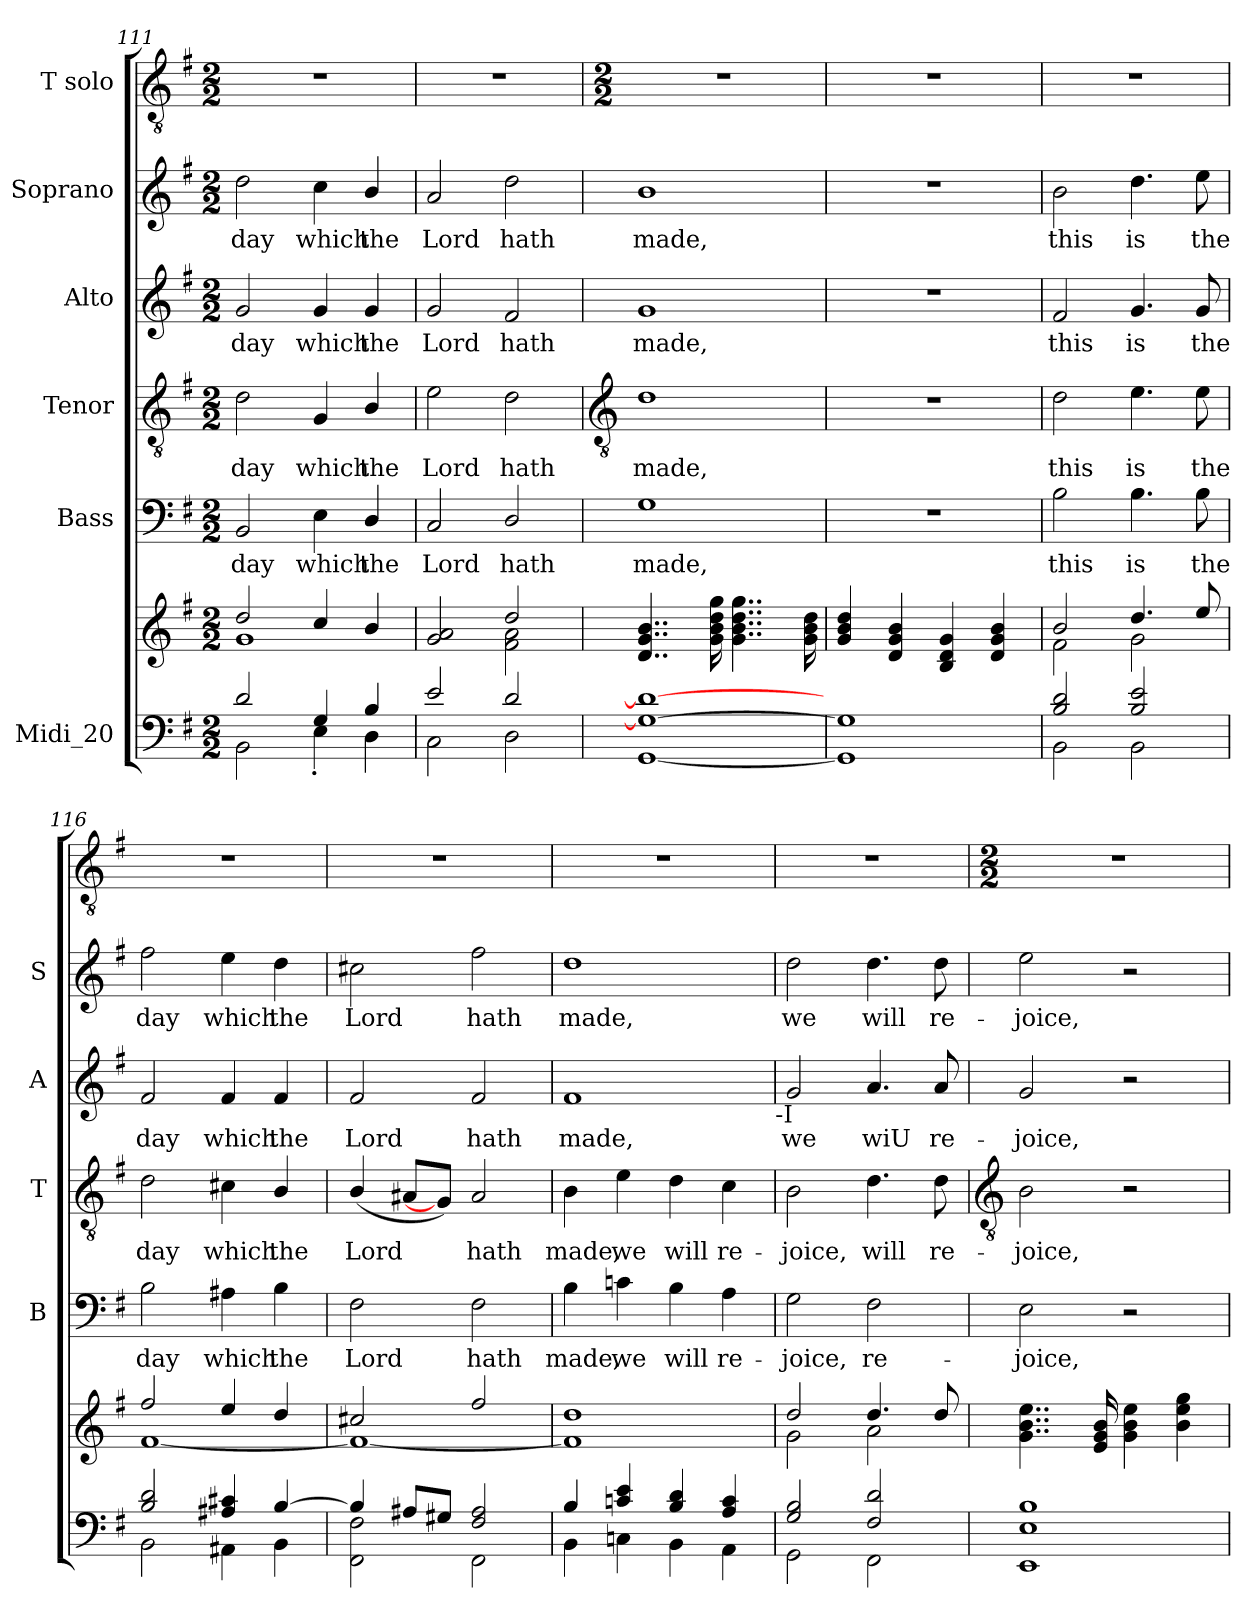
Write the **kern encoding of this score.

**kern	**kern	**kern	**text	**kern	**text	**kern	**text	**kern	**text	**kern
*part6	*part6	*part5	*part5	*part4	*part4	*part3	*part3	*part2	*part2	*part1
*staff7	*staff6	*staff5	*staff5	*staff4	*staff4	*staff3	*staff3	*staff2	*staff2	*staff1
*I"Midi_20	*	*I"Bass	*	*I"Tenor	*	*I"Alto	*	*I"Soprano	*	*I"T solo
*	*	*I'B	*	*I'T	*	*I'A	*	*I'S	*	*
*clefF4	*clefG2	*clefF4	*	*clefGv2	*	*clefG2	*	*clefG2	*	*clefGv2
*k[f#]	*k[f#]	*k[f#]	*	*k[f#]	*	*k[f#]	*	*k[f#]	*	*k[f#]
*G:	*G:	*G:	*	*G:	*	*G:	*	*G:	*	*G:
*M2/2	*M2/2	*M2/2	*	*M2/2	*	*M2/2	*	*M2/2	*	*M2/2
=111	=111	=111	=111	=111	=111	=111	=111	=111	=111	=111
*^	*^	*	*	*	*	*	*	*	*	*
!	!	!	!	!	!LO:LY:b	!	!LO:LY:b	!	!LO:LY:b	!	!LO:LY:b	!
2d/	2BB\	2dd/	1g\	2BB	day	2d	day	2g	day	2dd	day	1r
!	!	!	!	!	!LO:LY:b	!	!LO:LY:b	!	!LO:LY:b	!	!LO:LY:b	!
4G/	4E'\	4cc/	.	4E	which	4G	which	4g	which	4cc	which	.
!	!	!	!	!	!LO:LY:b	!	!LO:LY:b	!	!LO:LY:b	!	!LO:LY:b	!
4B/	4D\	4b/	.	4D/	the	4B/	the	4g	the	4b/	the	.
=112	=112	=112	=112	=112	=112	=112	=112	=112	=112	=112	=112	=112
!	!	!	!	!	!LO:LY:b	!	!LO:LY:b	!	!LO:LY:b	!	!LO:LY:b	!
2e/	2C\	2ryy	2g/ 2a/	2C	Lord	2e	Lord	2g	Lord	2a	Lord	1r
!	!	!	!	!	!LO:LY:b	!	!LO:LY:b	!	!LO:LY:b	!	!LO:LY:b	!
2d/	2D\	2dd/	2f#\ 2a\	2D/	hath	2d	hath	2f#	hath	2dd	hath	.
!!LO:LB:g=z
=113	=113	=113	=113	=113	=113	=113	=113	=113	=113	=113	=113	=113
*	*	*	*	*	*	*clefGv2	*	*	*	*	*	*
*	*	*	*	*	*	*	*	*	*	*	*	*M2/2
!	!	!	!	!	!LO:LY:b	!	!LO:LY:b	!	!LO:LY:b	!	!LO:LY:b	!
1G/_ 1d/_	[1GG\	4..d/ 4..g/ 4..b/	2ryy	1G	made,	1d	made,	1g	made,	1b	made,	1r
.	.	16g\ 16b\ 16dd\ 16gg\	.	.	.	.	.	.	.	.	.	.
.	.	4..g\ 4..b\ 4..dd\ 4..gg\	2ryy	.	.	.	.	.	.	.	.	.
.	.	16g\ 16b\ 16dd\	.	.	.	.	.	.	.	.	.	.
=114	=114	=114	=114	=114	=114	=114	=114	=114	=114	=114	=114	=114
1G/]	1GG\]	4g/ 4b/ 4dd/	2ryy	1r	.	1r	.	1r	.	1r	.	1r
.	.	4d/ 4g/ 4b/	.	.	.	.	.	.	.	.	.	.
.	.	4B/ 4d/ 4g/	2ryy	.	.	.	.	.	.	.	.	.
.	.	4d/ 4g/ 4b/	.	.	.	.	.	.	.	.	.	.
=115	=115	=115	=115	=115	=115	=115	=115	=115	=115	=115	=115	=115
!	!	!	!	!	!LO:LY:b	!	!LO:LY:b	!	!LO:LY:b	!	!LO:LY:b	!
2B/ 2d/	2BB\	2b/	2f#\	2B	this	2d	this	2f#	this	2b	this	1r
!	!	!	!	!	!LO:LY:b	!	!LO:LY:b	!	!LO:LY:b	!	!LO:LY:b	!
2B/ 2e/	2BB\	4.dd/	2g\	4.B	is	4.e	is	4.g	is	4.dd	is	.
!	!	!	!	!	!LO:LY:b	!	!LO:LY:b	!	!LO:LY:b	!	!LO:LY:b	!
.	.	8ee/	.	8B	the	8e	the	8g	the	8ee	the	.
=116	=116	=116	=116	=116	=116	=116	=116	=116	=116	=116	=116	=116
!	!	!	!	!	!LO:LY:b	!	!LO:LY:b	!	!LO:LY:b	!	!LO:LY:b	!
2B/ 2d/	2BB\	2ff#/	[1f#\	2B	day	2d	day	2f#	day	2ff#	day	1r
!	!	!	!	!	!LO:LY:b	!	!LO:LY:b	!	!LO:LY:b	!	!LO:LY:b	!
4A#X/ 4c#X/	4AA#X\	4ee/	.	4A#X	which	4c#X	which	4f#	which	4ee	which	.
!	!	!	!	!	!LO:LY:b	!	!LO:LY:b	!	!LO:LY:b	!	!LO:LY:b	!
[4B/	4BB\	4dd/	.	4B	the	4B/	the	4f#	the	4dd	the	.
=117	=117	=117	=117	=117	=117	=117	=117	=117	=117	=117	=117	=117
!	!	!	!	!	!LO:LY:b	!	!LO:LY:b	!	!LO:LY:b	!	!LO:LY:b	!
4B/]	2FF#\ 2F#\	2cc#X/	1f#\_	2F#	Lord	(<4B/	Lord	2f#	Lord	2cc#X	Lord	1r
8A#X/L	.	.	.	.	.	8A#XL	.	.	.	.	.	.
8G#X/J	.	.	.	.	.	8G#J])	.	.	.	.	.	.
!	!	!	!	!	!LO:LY:b	!	!LO:LY:b	!	!LO:LY:b	!	!LO:LY:b	!
2F#/ 2A#/	2FF#\	2ff#/	.	2F#	hath	2A#	hath	2f#	hath	2ff#	hath	.
=118	=118	=118	=118	=118	=118	=118	=118	=118	=118	=118	=118	=118
!	!	!	!	!	!LO:LY:b	!	!LO:LY:b	!	!LO:LY:b	!	!LO:LY:b	!
4B/	4BB\	1dd/	1f#\]	4B	made,	4B	made,	1f#	made,	1dd	made,	1r
!	!	!	!	!	!LO:LY:b	!	!LO:LY:b	!	!	!	!	!
4cn/ 4e/	4Cn\	.	.	4cn	we	4e	we	.	.	.	.	.
!	!	!	!	!	!LO:LY:b	!	!LO:LY:b	!	!	!	!	!
4B/ 4d/	4BB\	.	.	4B	will	4d	will	.	.	.	.	.
!	!	!	!	!	!LO:LY:b	!	!LO:LY:b	!	!	!	!	!
4A/ 4c/	4AA\	.	.	4A	re-	4c	re-	.	.	.	.	.
!	!	!	!	!	!	!	!	!LO:TX:b:t=-I	!	!	!	!
=119	=119	=119	=119	=119	=119	=119	=119	=119	=119	=119	=119	=119
!	!	!	!	!	!LO:LY:b	!	!LO:LY:b	!	!LO:LY:b	!	!LO:LY:b	!
2G/ 2B/	2GG\	2dd/	2g\	2G	-joice,	2B	-joice,	2g	we	2dd	we	1r
!	!	!	!	!	!LO:LY:b	!	!LO:LY:b	!	!LO:LY:b	!	!LO:LY:b	!
2F#/ 2d/	2FF#\	4.dd/	2a\	2F#	re-	4.d	will	4.a	wiU	4.dd	will	.
!	!	!	!	!	!	!	!LO:LY:b	!	!LO:LY:b	!	!LO:LY:b	!
.	.	8dd/	.	.	.	8d	re-	8a	re-	8dd	re-	.
!!LO:LB:g=z
=120	=120	=120	=120	=120	=120	=120	=120	=120	=120	=120	=120	=120
*	*	*	*	*	*	*clefGv2	*	*	*	*	*	*
*	*	*	*	*	*	*	*	*	*	*	*	*M2/2
!	!	!	!	!	!LO:LY:b	!	!LO:LY:b	!	!LO:LY:b	!	!LO:LY:b	!
1E/ 1B/	1EE\	4..g\ 4..b\ 4..ee\	2ryy	2E	-joice,	2B	-joice,	2g	-joice,	2ee	-joice,	1r
.	.	16e/ 16g/ 16b/	.	.	.	.	.	.	.	.	.	.
.	.	4g\ 4b\ 4ee\	2ryy	2r	.	2r	.	2r	.	2r	.	.
.	.	4b\ 4ee\ 4gg\	.	.	.	.	.	.	.	.	.	.
*v	*v	*	*	*	*	*	*	*	*	*	*	*
*	*v	*v	*	*	*	*	*	*	*	*	*
=	=	=	=	=	=	=	=	=	=	=
*-	*-	*-	*-	*-	*-	*-	*-	*-	*-	*-
